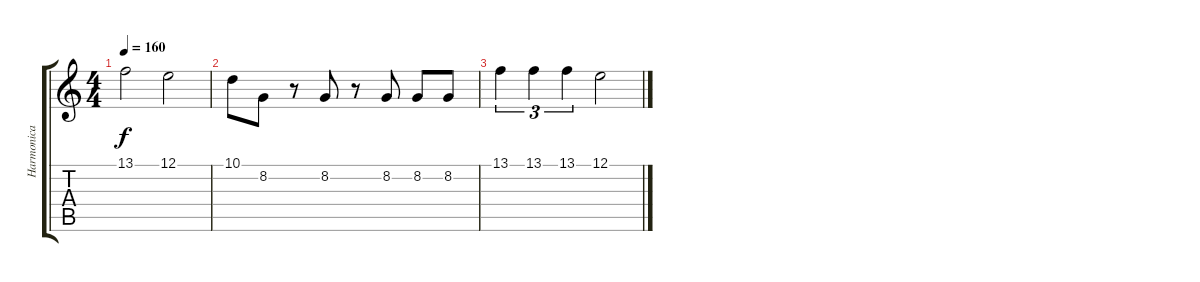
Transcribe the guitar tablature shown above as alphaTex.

\track ("Harmonica" "Harmonica") {instrument harmonica}
\staff {score tabs}
\tuning (E4 B3 G3 D3 A2 E2) {hide}
\ts (4 4)
\tempo 160
\clef g2
\ks c
13.1.2{dy f} 12.1.2 |
10.1.8 8.2.8 r.8 8.2.8 r.8 8.2.8 8.2.8 8.2.8 |
13.1.4{tu (3 2)} 13.1.4{tu (3 2)} 13.1.4{tu (3 2)} 12.1.2
